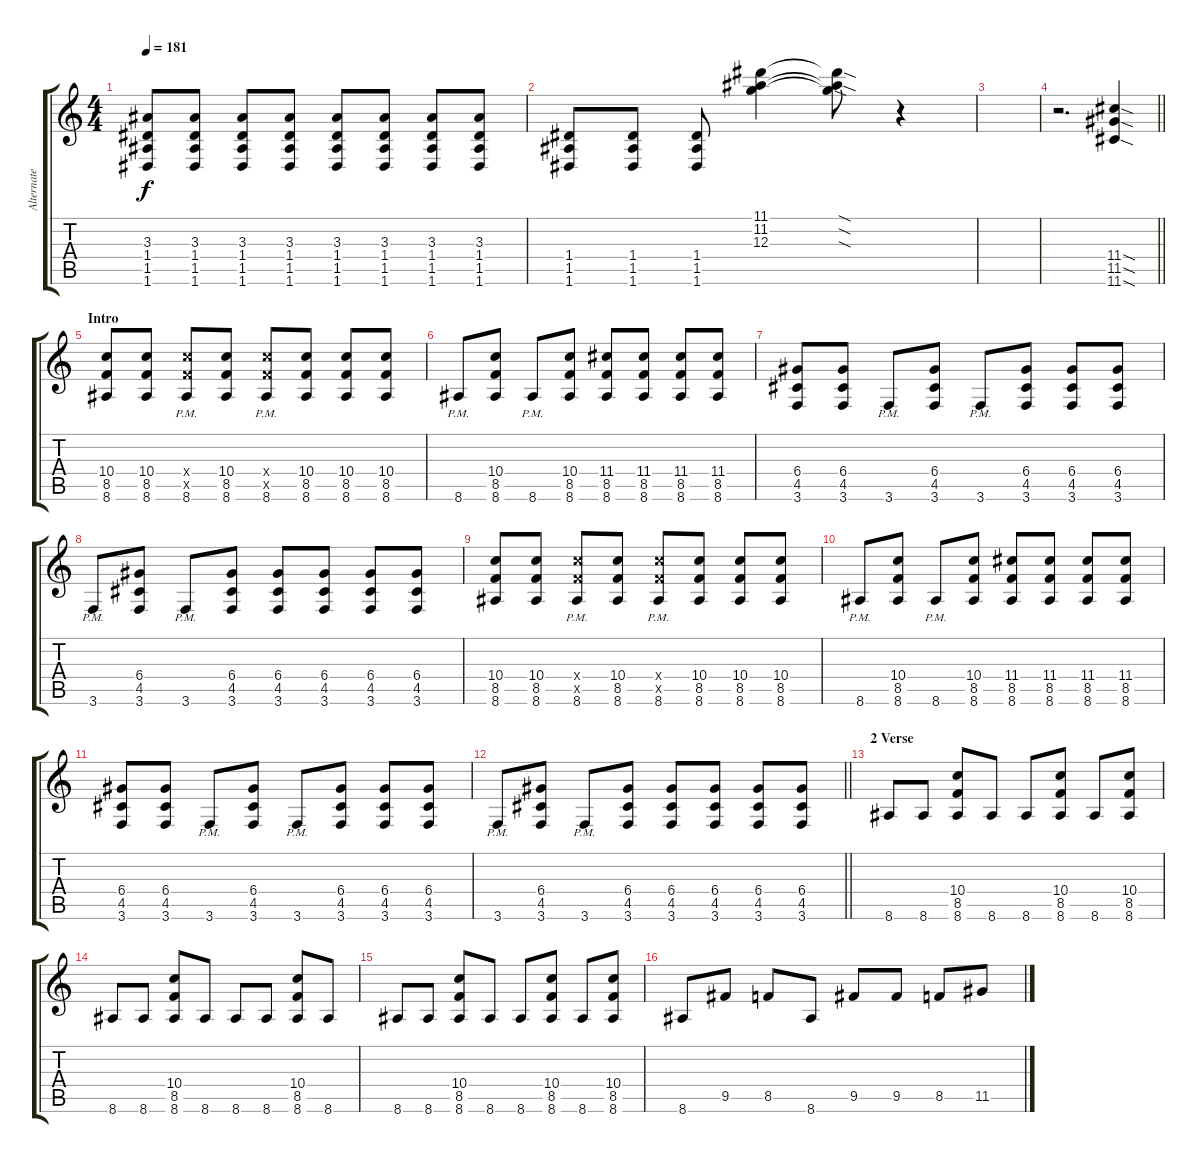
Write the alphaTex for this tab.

\track ("Alternate drop D" "Alternate ") {mute instrument overdrivenguitar}
\staff {score tabs}
\tuning (E4 B3 G3 D3 A2 D2) {hide}
\ts (4 4)
\tempo 181
\clef g2
\ks c
(3.3{t} 1.4{t} 1.5{t} 1.6{t}).8{dy f} (3.3 1.4 1.5 1.6).8 (3.3 1.4 1.5 1.6).8 (3.3 1.4 1.5 1.6).8 (3.3 1.4 1.5 1.6).8 (3.3 1.4 1.5 1.6).8 (3.3 1.4 1.5 1.6).8 (3.3 1.4 1.5 1.6).8 |
(1.4 1.5 1.6).8 (1.4 1.5 1.6).8 (1.4 1.5 1.6).8 (11.1 11.2 12.3).4 (11.1{sod t} 11.2{sod t} 12.3{sod t}).8 r.4 |
|
\barLineRight lightlight
r.2{d} (11.4{sod} 11.5{sod} 11.6{sod}).4 |
\section ("" "Intro")
(10.4 8.5 8.6).8 (10.4 8.5 8.6).8 (10.4{x} 8.5{x} 8.6{pm}).8 (10.4 8.5 8.6).8 (10.4{x} 8.5{x} 8.6{pm}).8 (10.4 8.5 8.6).8 (10.4 8.5 8.6).8 (10.4 8.5 8.6).8 |
8.6{pm}.8 (10.4 8.5 8.6).8 8.6{pm}.8 (10.4 8.5 8.6).8 (11.4 8.5 8.6).8 (11.4 8.5 8.6).8 (11.4 8.5 8.6).8 (11.4 8.5 8.6).8 |
(6.4 4.5 3.6).8 (6.4 4.5 3.6).8 3.6{pm}.8 (6.4 4.5 3.6).8 3.6{pm}.8 (6.4 4.5 3.6).8 (6.4 4.5 3.6).8 (6.4 4.5 3.6).8 |
3.6{pm}.8 (6.4 4.5 3.6).8 3.6{pm}.8 (6.4 4.5 3.6).8 (6.4 4.5 3.6).8 (6.4 4.5 3.6).8 (6.4 4.5 3.6).8 (6.4 4.5 3.6).8 |
(10.4 8.5 8.6).8 (10.4 8.5 8.6).8 (10.4{x} 8.5{x} 8.6{pm}).8 (10.4 8.5 8.6).8 (10.4{x} 8.5{x} 8.6{pm}).8 (10.4 8.5 8.6).8 (10.4 8.5 8.6).8 (10.4 8.5 8.6).8 |
8.6{pm}.8 (10.4 8.5 8.6).8 8.6{pm}.8 (10.4 8.5 8.6).8 (11.4 8.5 8.6).8 (11.4 8.5 8.6).8 (11.4 8.5 8.6).8 (11.4 8.5 8.6).8 |
(6.4 4.5 3.6).8 (6.4 4.5 3.6).8 3.6{pm}.8 (6.4 4.5 3.6).8 3.6{pm}.8 (6.4 4.5 3.6).8 (6.4 4.5 3.6).8 (6.4 4.5 3.6).8 |
\barLineRight lightlight
3.6{pm}.8 (6.4 4.5 3.6).8 3.6{pm}.8 (6.4 4.5 3.6).8 (6.4 4.5 3.6).8 (6.4 4.5 3.6).8 (6.4 4.5 3.6).8 (6.4 4.5 3.6).8 |
\section ("" "2 Verse")
8.6.8 8.6.8 (10.4 8.5 8.6).8 8.6.8 8.6.8 (10.4 8.5 8.6).8 8.6.8 (10.4 8.5 8.6).8 |
8.6.8 8.6.8 (10.4 8.5 8.6).8 8.6.8 8.6.8 8.6.8 (10.4 8.5 8.6).8 8.6.8 |
8.6.8 8.6.8 (10.4 8.5 8.6).8 8.6.8 8.6.8 (10.4 8.5 8.6).8 8.6.8 (10.4 8.5 8.6).8 |
8.6.8 9.5.8 8.5.8 8.6.8 9.5.8 9.5.8 8.5.8 11.5.8
